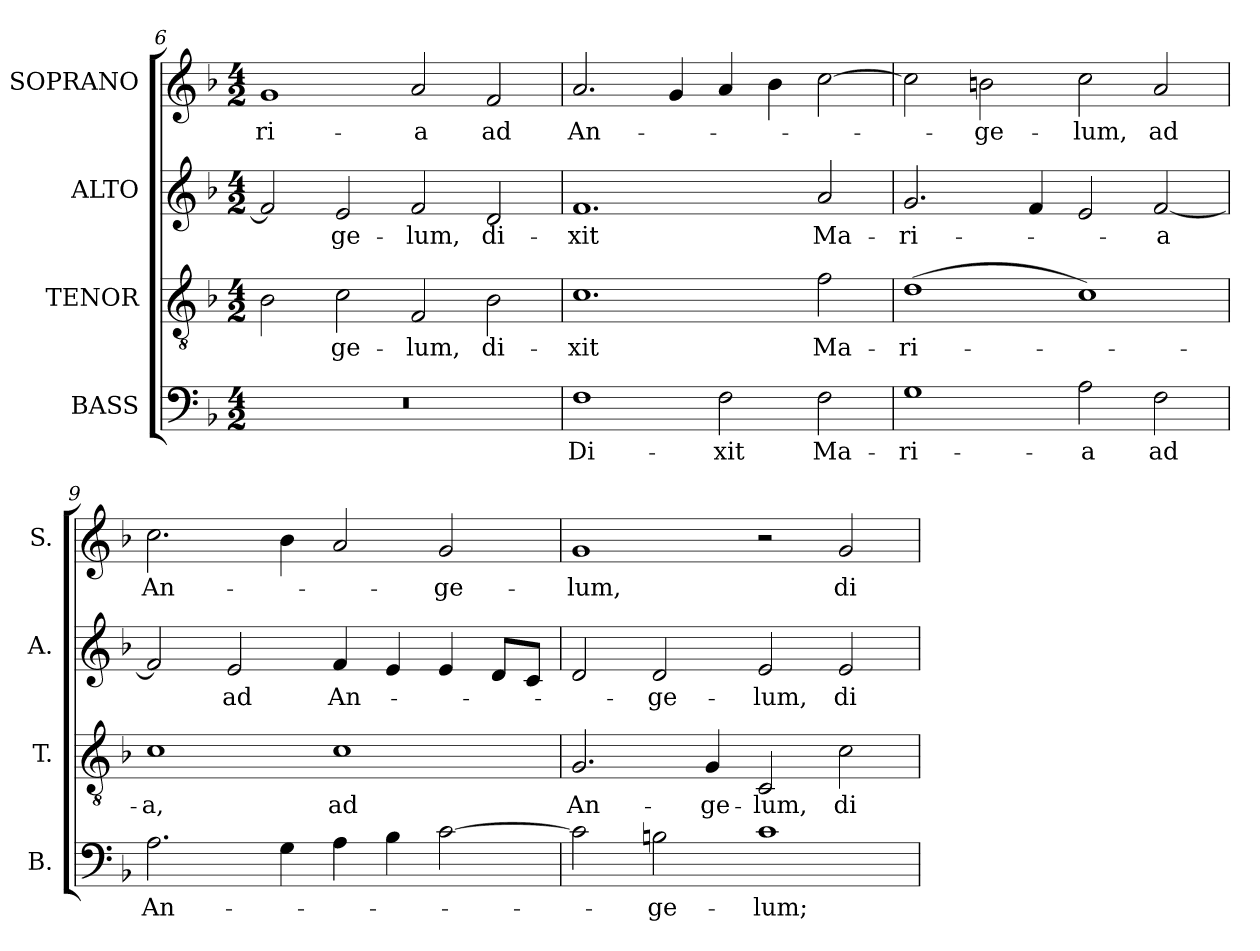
**kern	**text	**kern	**text	**kern	**text	**kern	**text
*part4	*part4	*part3	*part3	*part2	*part2	*part1	*part1
*staff4	*staff4	*staff3	*staff3	*staff2	*staff2	*staff1	*staff1
*I"BASS	*	*I"TENOR	*	*I"ALTO	*	*I"SOPRANO	*
*I'B.	*	*I'T.	*	*I'A.	*	*I'S.	*
*clefF4	*	*clefGv2	*	*clefG2	*	*clefG2	*
*	*	*ITrd7c12	*	*	*	*	*
*k[b-]	*	*k[b-]	*	*k[b-]	*	*k[b-]	*
*F:	*	*F:	*	*F:	*	*F:	*
*M4/2	*	*M4/2	*	*M4/2	*	*M4/2	*
=6	=6	=6	=6	=6	=6	=6	=6
!LO:N:vis=1	!	!	!	!	!	!	!
!	!	!	!	!	!	!	!LO:LY:b:color=#000000
0r	.	2BB-i\	.	2fi/]	.	1gi	-ri-
!	!	!	!LO:LY:b:color=#000000	!	!	!	!
!	!	!	!	!	!LO:LY:b:color=#000000	!	!
.	.	2Ci\	-ge-	2ei/	-ge-	.	.
!	!	!	!LO:LY:b:color=#000000	!	!	!	!
!	!	!	!	!	!LO:LY:b:color=#000000	!	!
!	!	!	!	!	!	!	!LO:LY:b:color=#000000
.	.	2FFi/	-lum,	2fi/	-lum,	2ai/	-a
!	!	!	!LO:LY:b:color=#000000	!	!	!	!
!	!	!	!	!	!LO:LY:b:color=#000000	!	!
!	!	!	!	!	!	!	!LO:LY:b:color=#000000
.	.	2BB-i\	di-	2di/	di-	2fi/	ad
!!LO:LB:g=z
=7	=7	=7	=7	=7	=7	=7	=7
!	!LO:LY:b:color=#000000	!	!	!	!	!	!
!	!	!	!LO:LY:b:color=#000000	!	!	!	!
!	!	!	!	!	!LO:LY:b:color=#000000	!	!
!	!	!	!	!	!	!	!LO:LY:b:color=#000000
1Fi	Di-	1.Ci	-xit	1.fi	-xit	2.ai/	An-
.	.	.	.	.	.	4gi/	.
!	!LO:LY:b:color=#000000	!	!	!	!	!	!
2Fi\	-xit	.	.	.	.	4ai/	.
.	.	.	.	.	.	4b-i\	.
!	!LO:LY:b:color=#000000	!	!	!	!	!	!
!	!	!	!LO:LY:b:color=#000000	!	!	!	!
!	!	!	!	!	!LO:LY:b:color=#000000	!	!
2Fi\	Ma-	2Fi\	Ma-	2ai/	Ma-	[>2cci\	.
=8	=8	=8	=8	=8	=8	=8	=8
!	!LO:LY:b:color=#000000	!	!	!	!	!	!
!	!	!	!LO:LY:b:color=#000000	!	!	!	!
!	!	!	!	!	!LO:LY:b:color=#000000	!	!
1Gi	-ri-	(1Di	-ri-	2.gi/	-ri-	2cci\]	.
!	!	!	!	!	!	!	!LO:LY:b:color=#000000
.	.	.	.	.	.	2bni\	-ge-
.	.	.	.	4fi/	.	.	.
!	!LO:LY:b:color=#000000	!	!	!	!	!	!
!	!	!	!	!	!	!	!LO:LY:b:color=#000000
2Ai\	-a	1Ci)	.	2ei/	.	2cci\	-lum,
!	!LO:LY:b:color=#000000	!	!	!	!	!	!
!	!	!	!	!	!LO:LY:b:color=#000000	!	!
!	!	!	!	!	!	!	!LO:LY:b:color=#000000
2Fi\	ad	.	.	[<2fi/	-a	2ai/	ad
=9	=9	=9	=9	=9	=9	=9	=9
!	!LO:LY:b:color=#000000	!	!	!	!	!	!
!	!	!	!LO:LY:b:color=#000000	!	!	!	!
!	!	!	!	!	!	!	!LO:LY:b:color=#000000
2.Ai\	An-	1Ci	-a,	2fi/]	.	2.cci\	An-
!	!	!	!	!	!LO:LY:b:color=#000000	!	!
.	.	.	.	2ei/	ad	.	.
4Gi\	.	.	.	.	.	4b-i\	.
!	!	!	!LO:LY:b:color=#000000	!	!	!	!
!	!	!	!	!	!LO:LY:b:color=#000000	!	!
4Ai\	.	1Ci	ad	4fi/	An-	2ai/	.
4B-i\	.	.	.	4ei/	.	.	.
!	!	!	!	!	!	!	!LO:LY:b:color=#000000
[>2ci\	.	.	.	4ei/	.	2gi/	-ge-
.	.	.	.	8di/L	.	.	.
.	.	.	.	8ci/J	.	.	.
=10	=10	=10	=10	=10	=10	=10	=10
!	!	!	!LO:LY:b:color=#000000	!	!	!	!
!	!	!	!	!	!	!	!LO:LY:b:color=#000000
2ci\]	.	2.GGi/	An-	2di/	.	1gi	-lum,
!	!LO:LY:b:color=#000000	!	!	!	!	!	!
!	!	!	!	!	!LO:LY:b:color=#000000	!	!
2Bni\	-ge-	.	.	2di/	-ge-	.	.
!	!	!	!LO:LY:b:color=#000000	!	!	!	!
.	.	4GGi/	-ge-	.	.	.	.
!	!LO:LY:b:color=#000000	!	!	!	!	!	!
!	!	!	!LO:LY:b:color=#000000	!	!	!	!
!	!	!	!	!	!LO:LY:b:color=#000000	!	!
1ci	-lum;	2CCi/	-lum,	2ei/	-lum,	2r	.
!	!	!	!LO:LY:b:color=#000000	!	!	!	!
!	!	!	!	!	!LO:LY:b:color=#000000	!	!
!	!	!	!	!	!	!	!LO:LY:b:color=#000000
.	.	2Ci\	di-	2ei/	di-	2gi/	di-
=	=	=	=	=	=	=	=
*-	*-	*-	*-	*-	*-	*-	*-
